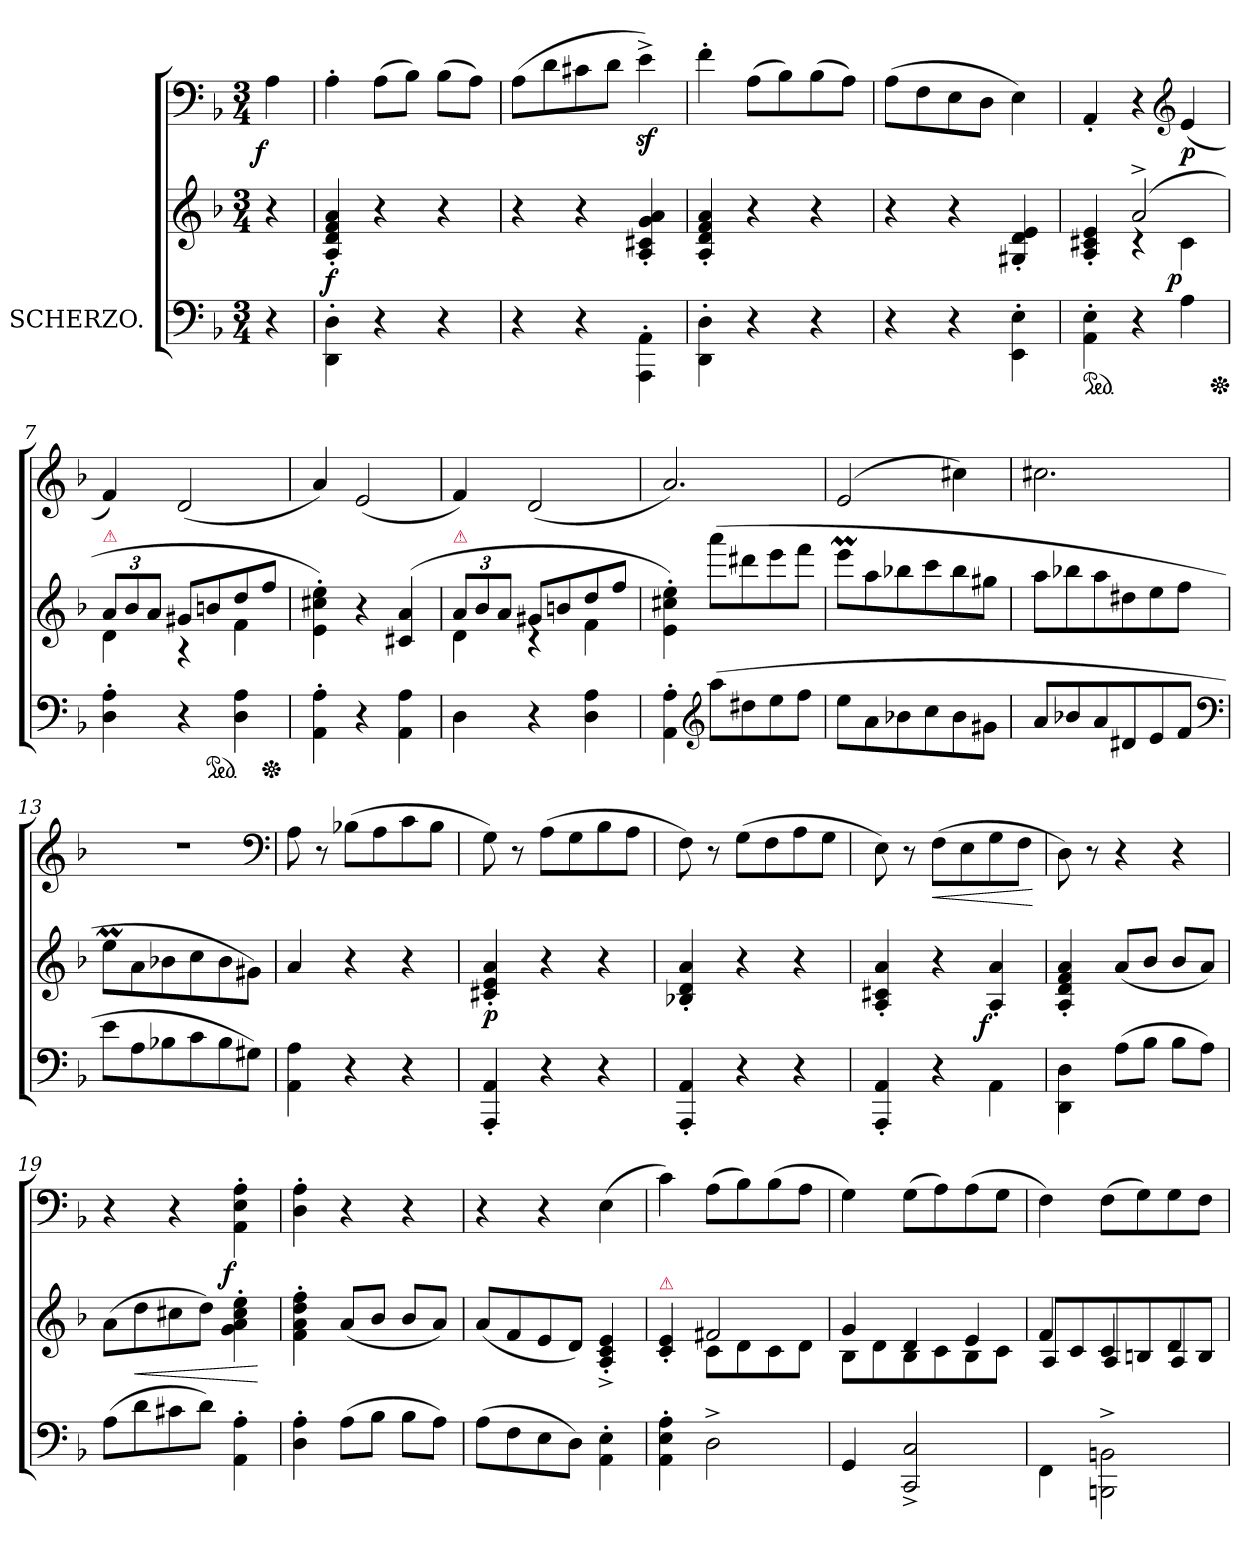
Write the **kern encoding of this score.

**kern	**kern	**dynam	**kern	**dynam
*part2	*part2	*part2	*part1	*part1
*staff3	*staff2	*staff2/3	*staff1	*staff1
*I"SCHERZO.	*	*	*	*
*clefF4	*clefG2	*	*clefF4	*
*k[b-]	*k[b-]	*	*k[b-]	*
*M3/4	*M3/4	*	*M3/4	*
=1	=1	=1	=1	=1
!	!	!	!	!LO:DY:rj
4r	4r	.	4A!	f
=2	=2	=2	=2	=2
4DD'<\ 4D'<\	4A'>/ 4d'>/ 4f'>/ 4a'>/	f	4A'>!	.
4r	4r	.	(>8A!\L	.
.	.	.	8B-!J)	.
4r	4r	.	(>8B-!\L	.
.	.	.	8A!J)	.
=3	=3	=3	=3	=3
4r	4r	.	(>8A!\L	.
.	.	.	8d!	.
4r	4r	.	8c#X!	.
.	.	.	8d!J	.
4AAA'<\ 4AA'<\	4A'>/ 4c#X'>/ 4g'>/ 4a'>/	.	4ez^>!)	.
=4	=4	=4	=4	=4
4DD'<\ 4D'<\	4A'>/ 4d'>/ 4f'>/ 4a'>/	.	4f'>!	.
4r	4r	.	(>8A!\L	.
.	.	.	8B-!)	.
4r	4r	.	(>8B-!\	.
.	.	.	8A!J)	.
=5	=5	=5	=5	=5
4r	4r	.	(>8A!\L	.
.	.	.	8F!	.
4r	4r	.	8E!	.
.	.	.	8D!J	.
4EE'<\ 4E'<\	4G#X'> 4d'> 4e'>	.	4E!)	.
=6	=6	=6	=6	=6
*	*^	*	*	*
*ped	*	*	*	*	*
4AA'<\ 4E'<\	4ryy	4A'>/ 4c#X'>/ 4e'>/	.	4AA'<!	.
4r	(>2a^>	4rc	.	4r	.
*	*	*	*	*clefG2	*
!	!	!	!LO:DY:rj	!	!
4A	.	4c#	p	(<4e!	p
*Xped	*	*	*	*	*
=7	=7	=7	=7	=7	=7
!	!LO:TX:a:color=crimson:t=⚠	!	!	!	!
4D'> 4A'>	12aL	4d	.	4f!)	.
.	12b-	.	.	.	.
.	12aJ	.	.	.	.
4r	8g#XL	4rA	.	(<2d!	.
*ped	*	*	*	*	*
.	8bn	.	.	.	.
4D 4A	8dd	4f	.	.	.
*Xped	*	*	*	*	*
.	8ffJ	.	.	.	.
*	*v	*v	*	*	*
=8	=8	=8	=8	=8
4AA'> 4A'>	4e'>\ 4cc#X'>\ 4ee'>\)	.	4a!)	.
4r	4r	.	(<2e!	.
4AA 4A	(>4c#X 4a	.	.	.
=9	=9	=9	=9	=9
*	*^	*	*	*
!	!LO:TX:a:color=crimson:t=⚠	!	!	!	!
4D\	12aL	4d	.	4f!)	.
.	12b-	.	.	.	.
.	12aJ	.	.	.	.
4r	8g#XL	4rc	.	(<2d!	.
.	8bn	.	.	.	.
4D\ 4A\	8dd	4f	.	.	.
.	8ffJ	.	.	.	.
*	*v	*v	*	*	*
=10	=10	=10	=10	=10
4AA'> 4A'>	4e'>\ 4cc#X'>\ 4ee'>\)	.	2.a!)	.
*clefG2	*	*	*	*
(>8aaL	(>8aaaL	.	.	.
8dd#X	8ddd#X	.	.	.
8ee	8eee	.	.	.
8ffJ	8fffJ	.	.	.
=11	=11	=11	=11	=11
8eeL	8eeemL	.	(>2e!	.
8a	8aa	.	.	.
8b-X	8bb-X	.	.	.
8cc	8ccc	.	.	.
8b-	8bb-	.	4cc#X!)	.
8g#XJ	8gg#XJ	.	.	.
=12	=12	=12	=12	=12
8a/L	8aaL	.	2.cc#X!	.
8b-X/	8bb-X	.	.	.
8a/	8aa	.	.	.
8d#X/	8dd#X	.	.	.
8e/	8ee	.	.	.
8f/J	8ffJ	.	.	.
*clefF4	*	*	*	*
=13	=13	=13	=13	=13
8eL	8eem\L	.	2.rdd	.
8A	8a\	.	.	.
8B-X	8b-X\	.	.	.
8c	8cc\	.	.	.
8B-	8b-\	.	.	.
8G#XJ)	8g#X\J)	.	.	.
*	*	*	*clefF4	*
=14	=14	=14	=14	=14
4AA 4A	4a	.	8A!	.
.	.	.	8r	.
4r	4r	.	(>8B-X!\L	.
.	.	.	8A!	.
4r	4r	.	8c!	.
.	.	.	8B-!J	.
=15	=15	=15	=15	=15
4AAA'< 4AA'<	4c#X'< 4e'< 4a'<	p	8G!)	.
.	.	.	8r	.
4r	4r	.	(>8A!\L	.
.	.	.	8G!	.
4r	4r	.	8B-!	.
.	.	.	8A!J	.
=16	=16	=16	=16	=16
4AAA'< 4AA'<	4B-X'< 4d'< 4a'<	.	8F!\)	.
.	.	.	8r	.
4r	4r	.	(>8G!\L	.
.	.	.	8F!	.
4r	4r	.	8A!	.
.	.	.	8G!J	.
=17	=17	=17	=17	=17
4AAA'< 4AA'<	4A'< 4c#X'< 4a'<	.	8E!)	.
.	.	.	8r	.
!	!	!	!	!LO:HP:b
4r	4r	.	(>8F!\L	<
.	.	.	8E!	.
!	!	!LO:DY:rj	!	!
4AA\	4A'>/ 4a'>/	f	8G!	.
.	.	.	8F!J	.
.	.	.	.	[
=18	=18	=18	=18	=18
4DD\ 4D\	4A'>/ 4d'>/ 4f'>/ 4a'>/	.	8D!)	.
.	.	.	8r	.
(>8AL	(<8aL	.	4r	.
8B-J	8b-J	.	.	.
8B-L	8b-L	.	4r	.
8AJ)	8aJ)	.	.	.
=19	=19	=19	=19	=19
(>8AL	(>8aL	.	4r	.
!	!	!LO:HP:b	!	!
8d	8dd	<	.	.
8c#X	8cc#X	.	4r	.
8dJ)	8ddJ)	.	.	.
!	!	!	!	!LO:DY:rj
4AA'> 4A'>	4g'> 4a'> 4cc#'> 4ee'>	.	4AA!'> 4E!'> 4A!'>	f
.	.	[	.	.
=20	=20	=20	=20	=20
4D'> 4A'>	4f'> 4a'> 4dd'> 4ff'>	.	4D!'> 4A!'>	.
(>8AL	(<8aL	.	4r	.
8B-J	8b-J	.	.	.
8B-L	8b-L	.	4r	.
8AJ)	8aJ)	.	.	.
=21	=21	=21	=21	=21
(>8AL	(<8aL	.	4r	.
8F	8f	.	.	.
8E	8e	.	4r	.
8DJ)	8dJ)	.	.	.
4AA'<\ 4E'<\	4A'>^</ 4c'>^</ 4e'>^</	.	(>4E!	.
=22	=22	=22	=22	=22
*	*^	*	*	*
!	!LO:TX:a:color=crimson:t=⚠	!	!	!	!
4AA'< 4E'< 4A'<	4c'< 4e'<	4rFyy	.	4c!)	.
2D^<	2f#X	8cL	.	(>8A!\L	.
.	.	8d	.	8B-!)	.
.	.	8c	.	(>8B-!	.
.	.	8dJ	.	8A!J	.
=23	=23	=23	=23	=23	=23
4GG	4g	8B-L	.	4G!)	.
.	.	8d	.	.	.
2CC^< 2C^<	4d	8B-	.	(>8G!\L	.
.	.	8c	.	8A!)	.
.	4e	8B-	.	(>8A!	.
.	.	8cJ	.	8G!J	.
=24	=24	=24	=24	=24	=24
4FF\	4f	8A/L	.	4F!)	.
.	.	8c/	.	.	.
2BBBn^<\ 2BBn^<\	4c	8A/	.	(>8F!\L	.
.	.	8Bn/	.	8G!)	.
.	4d	8A/	.	8G!	.
.	.	8B/J	.	8F!J	.
*	*v	*v	*	*	*
=	=	=	=	=
*-	*-	*-	*-	*-
